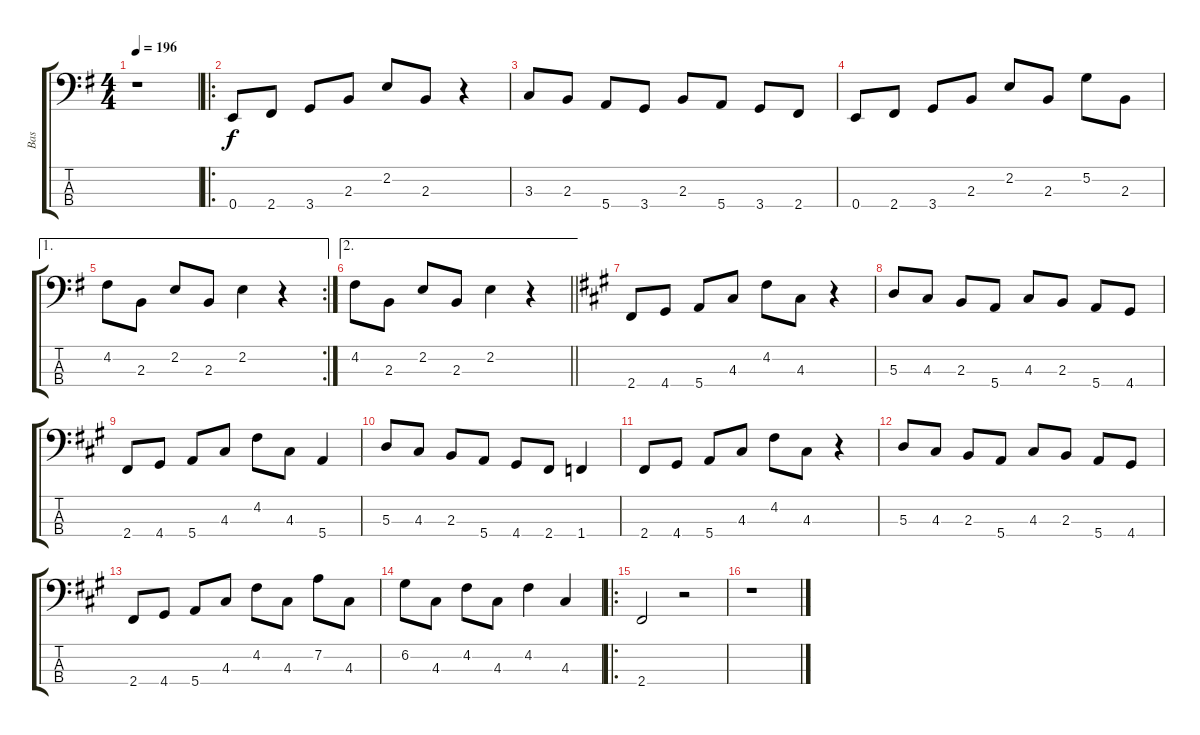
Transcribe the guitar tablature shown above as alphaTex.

\track ("Bas" "Bas") {instrument electricbasspick}
\staff {score tabs}
\tuning (G2 D2 A1 E1) {hide}
\ts (4 4)
\tempo 196
\clef f4
\ks g
r.1{dy f instrument electricbasspick} |
\ro
0.4.8 2.4.8 3.4.8 2.3.8 2.2.8 2.3.8 r.4 |
3.3.8 2.3.8 5.4.8 3.4.8 2.3.8 5.4.8 3.4.8 2.4.8 |
0.4.8 2.4.8 3.4.8 2.3.8 2.2.8 2.3.8 5.2.8 2.3.8 |
\ae 1
\rc 2
4.2.8 2.3.8 2.2.8 2.3.8 2.2.4 r.4 |
\ae 2
\barLineRight lightlight
4.2.8 2.3.8 2.2.8 2.3.8 2.2.4 r.4 |
\ks a
2.4.8 4.4.8 5.4.8 4.3.8 4.2.8 4.3.8 r.4 |
5.3.8 4.3.8 2.3.8 5.4.8 4.3.8 2.3.8 5.4.8 4.4.8 |
2.4.8 4.4.8 5.4.8 4.3.8 4.2.8 4.3.8 5.4.4 |
5.3.8 4.3.8 2.3.8 5.4.8 4.4.8 2.4.8 1.4.4 |
2.4.8 4.4.8 5.4.8 4.3.8 4.2.8 4.3.8 r.4 |
5.3.8 4.3.8 2.3.8 5.4.8 4.3.8 2.3.8 5.4.8 4.4.8 |
2.4.8 4.4.8 5.4.8 4.3.8 4.2.8 4.3.8 7.2.8 4.3.8 |
6.2.8 4.3.8 4.2.8 4.3.8 4.2.4 4.3.4 |
\ro
2.4.2 r.2 |
r.1
